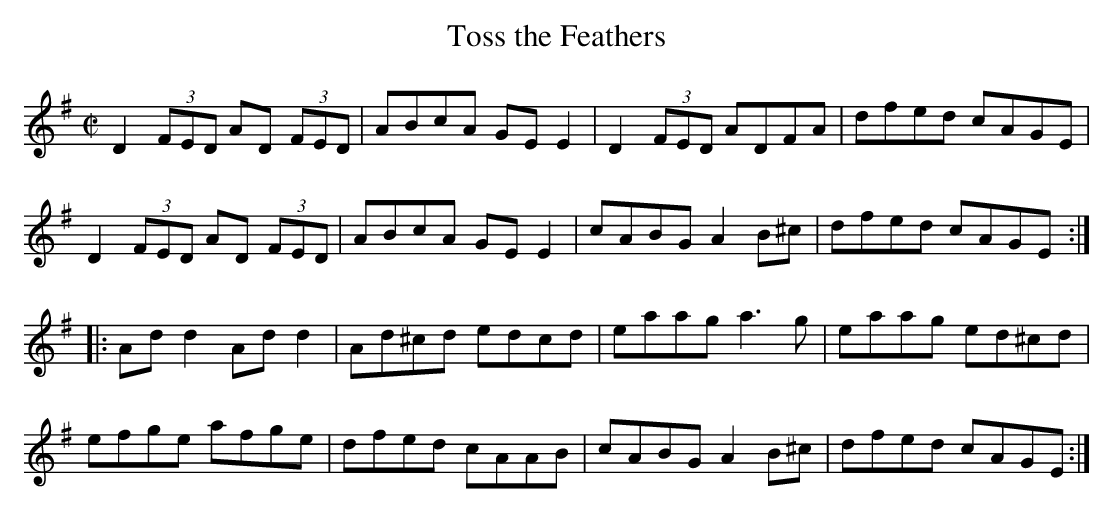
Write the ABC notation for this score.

X:1
T:Toss the Feathers
M:C|
K:Dmix
D2 (3FED AD (3FED|ABcA GEE2|D2 (3FED ADFA|dfed cAGE|
D2 (3FED AD (3FED|ABcA GEE2|cABG A2B^c|dfed cAGE:|
|:Add2 Add2|Ad^cd edcd|eaag a3g|eaag ed^cd|
efge afge|dfed cAAB|cABG A2B^c|dfed cAGE:|
